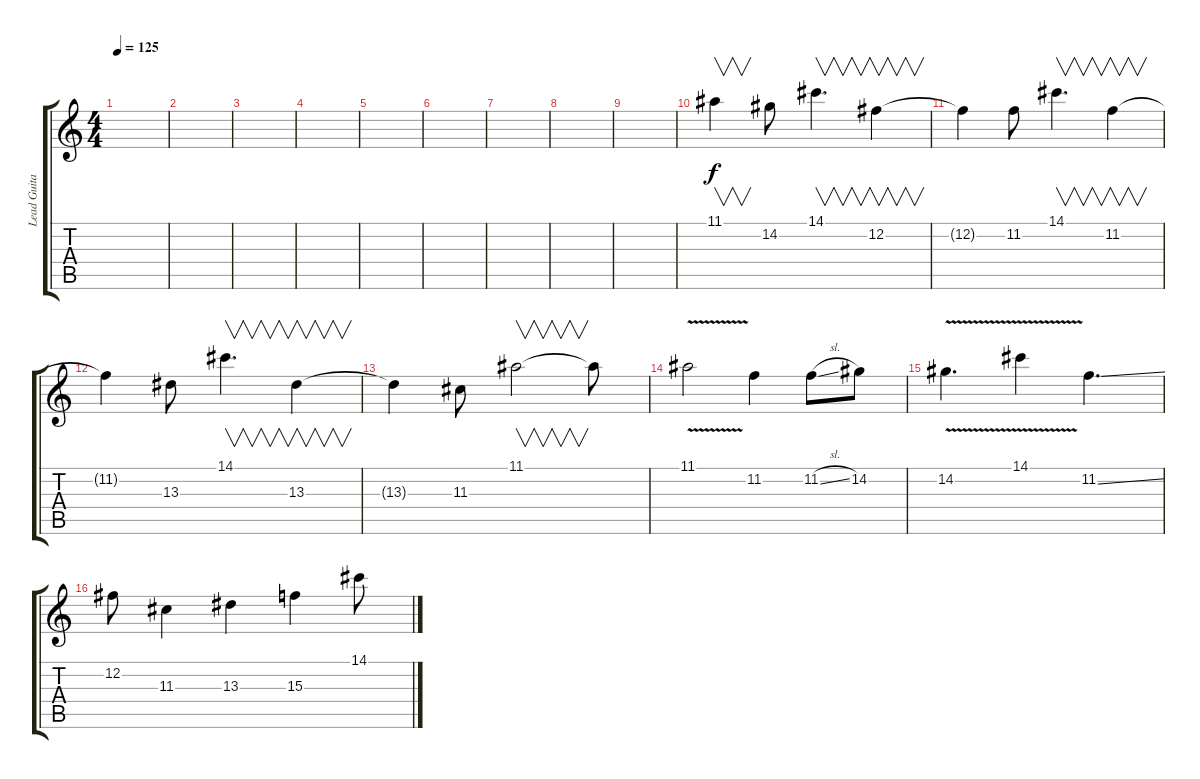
\track ("Lead Guitar" "Lead Guita") {instrument distortionguitar}
\staff {score tabs}
\tuning (B3 Gb3 D3 A2 E2 B1) {hide}
\ts (4 4)
\tempo 125
\clef g2
\ks c
|
|
|
|
|
|
|
|
|
11.1.4{v volume 6} 14.2.8 14.1.4{v d} 12.2.4{v} |
12.2{t}.4 11.2.8 14.1.4{v d} 11.2.4{v} |
11.2{t}.4 13.3.8 14.1.4{v d} 13.3.4{v} |
13.3{t}.4 11.3.8 11.1.2{v} 11.1{t}.8 |
11.1{v}.2 11.2.4 11.2{sl}.8 14.2.8 |
14.2{v}.4{d} 14.1{v}.4 11.2{ss}.4{d} |
12.2.8 11.3.4 13.3.4 15.3.4 14.1.8
